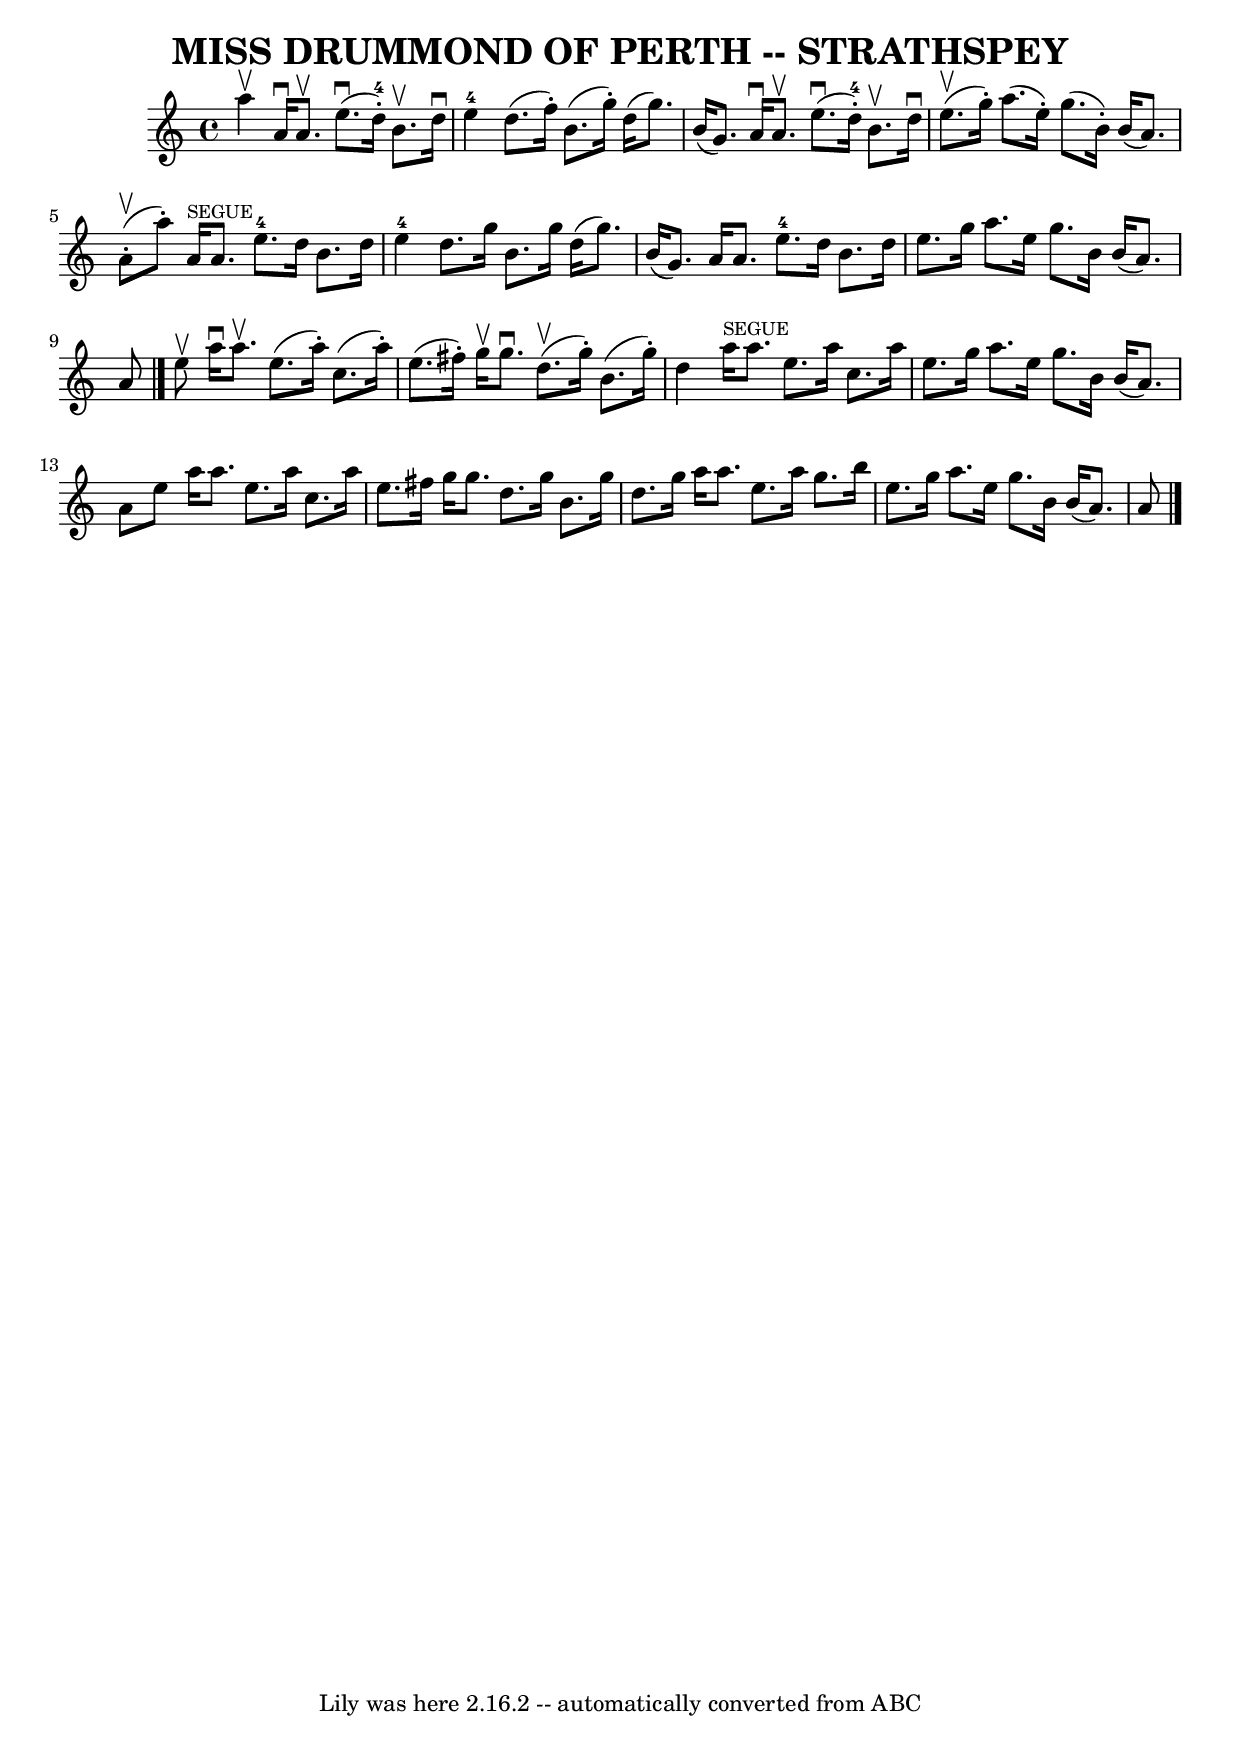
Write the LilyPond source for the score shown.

\version "2.16.2"
\include "Mammoth.ily"
\header {
  %% book = "Ryan's Mammoth Collection of Fiddle Tunes"
  composer = ""
  crossRefNumber = "1"
  footnotes = ""
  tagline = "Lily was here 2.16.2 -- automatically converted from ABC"
  title = "MISS DRUMMOND OF PERTH -- STRATHSPEY"

}
voicedefault =  {


  \override Staff.TimeSignature #'style = #'C
  \time 4/4 
  \key a \minor
  a''4^\upbow   |
  a'16^\downbow a'8.^\upbow e''8. (^\downbow d''16-4-.) b'8.^\upbow d''16^\downbow 
  e''4-4   |
  d''8. (f''16-.) b'8. (g''16-.) d''16 
  (g''8.) b'16 (g'8.)   |
  a'16^\downbow a'8.^\upbow  
  e''8. (^\downbow d''16-4-.) b'8.^\upbow d''16^\downbow     
  e''8. (^\upbow g''16-.)   |
  a''8. (e''16-.) g''8. (
  b'16-.) b'16 (a'8.) a'8 (^\upbow-. a''8-.)   |
  
  a'16^\segue a'8. e''8.-4 d''16 b'8. d''16 e''4-4   
  |
  d''8. g''16 b'8. g''16 d''16 (g''8.) b'16 (
  g'8.)   |
  a'16 a'8. e''8.-4 d''16 b'8. d''16   
  e''8. g''16    |
  a''8. e''16 g''8. b'16 b'16 (a'8.) a'8    \bar "|." e''8^\upbow   |
  a''16^\downbow a''8.^\upbow e''8. (a''16-.) c''8. (a''16-.) e''8. (fis''16-.)   |
  g''16^\upbow g''8.^\downbow d''8. (^\upbow g''16-.) b'8. (g''16-.) d''4    |
  a''16^\segue a''8.    
  e''8. a''16 c''8. a''16 e''8. g''16    |
  a''8. e''16 
  g''8. b'16 b'16 (a'8.) a'8 e''8    |
  a''16    
  a''8. e''8. a''16 c''8. a''16 e''8. fis''16    |
  
  g''16 g''8. d''8. g''16 b'8. g''16 d''8. g''16    |
  
  a''16 a''8. e''8. a''16 g''8. b''16 e''8. g''16    
  |
  a''8. e''16 g''8. b'16 b'16 (a'8.) a'8    
  \bar "|."   

}

\score{
  <<

    \context Staff="default"
    {
      \voicedefault 
      
    }

  >>
  \layout {
    
  }
  \midi {
  }

}
